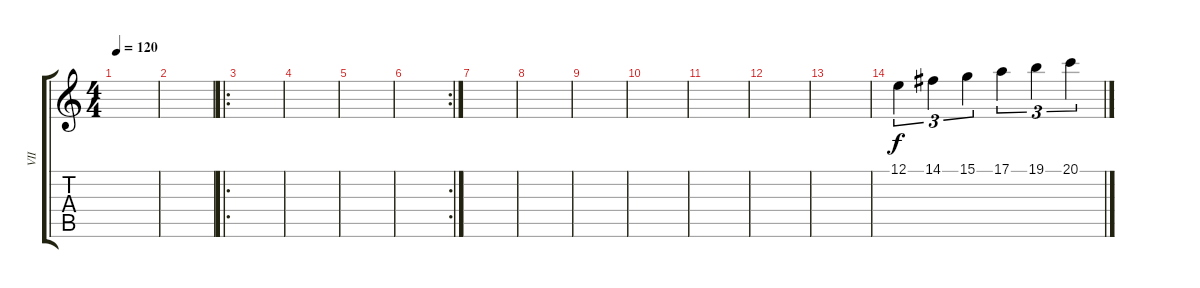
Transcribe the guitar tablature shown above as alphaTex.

\track ("VII" "VII") {instrument stringensemble1}
\staff {score tabs}
\tuning (E4 B3 G3 D3 A2 E2) {hide}
\ts (4 4)
\tempo 120
\clef g2
\ks c
|
|
\ro
|
|
|
\rc 2
|
|
|
|
|
|
|
|
12.1.4{tu (3 2)} 14.1.4{tu (3 2)} 15.1.4{tu (3 2)} 17.1.4{tu (3 2)} 19.1.4{tu (3 2)} 20.1.4{tu (3 2)}
